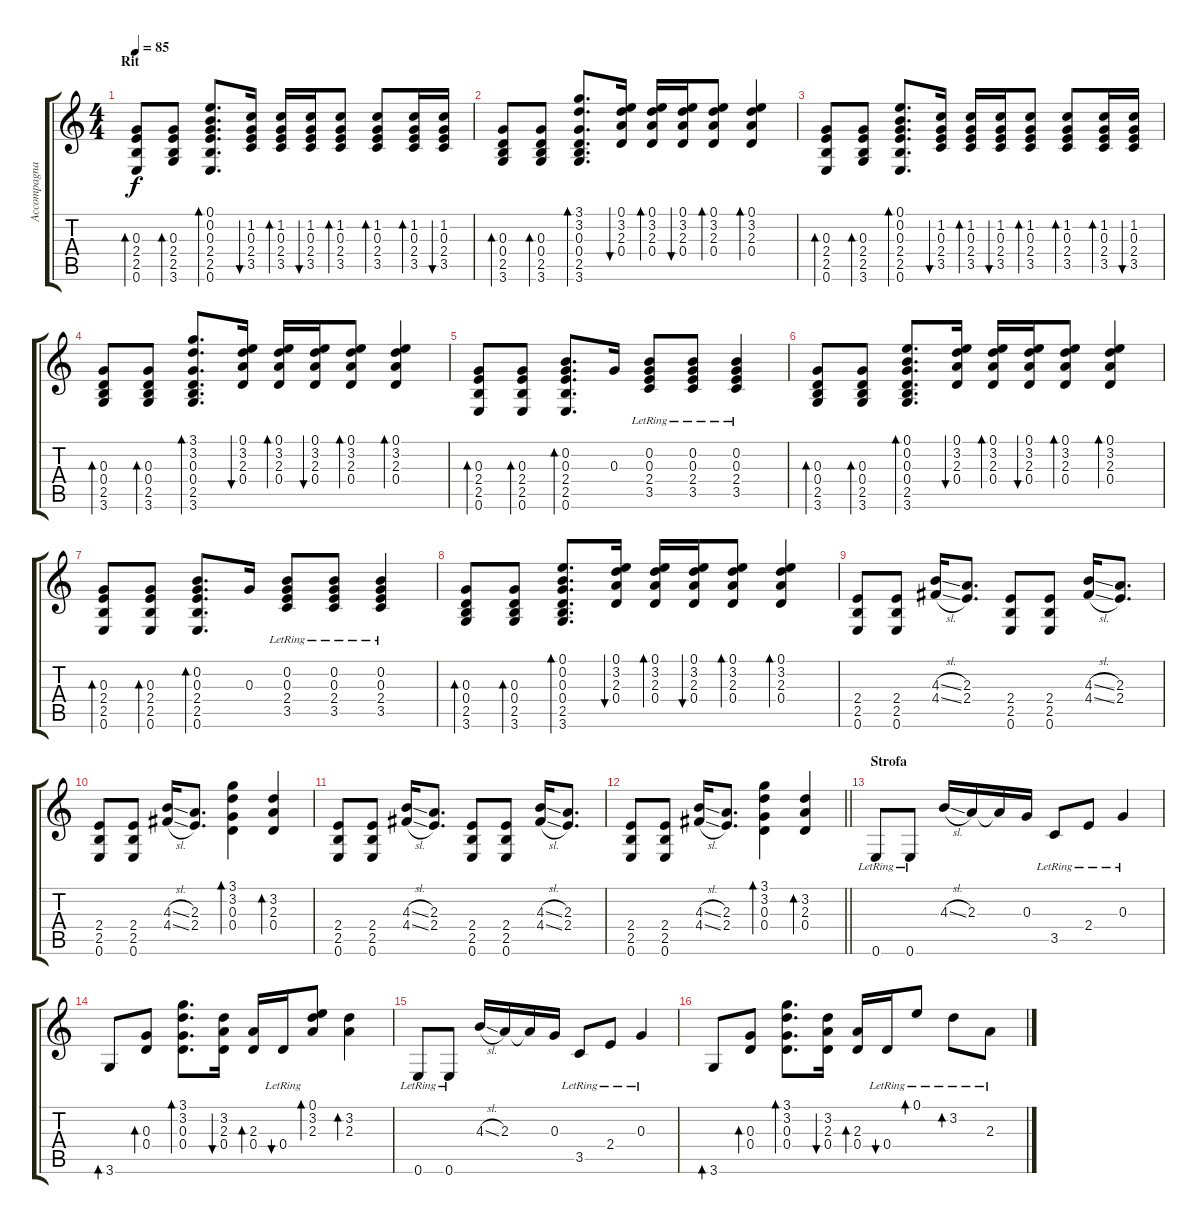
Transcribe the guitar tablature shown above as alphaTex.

\track ("Accompagnamento" "Accompagna") {instrument electricguitarclean}
\staff {score tabs}
\tuning (E4 B3 G3 D3 A2 E2) {hide}
\ts (4 4)
\section ("" "Rit")
\tempo 85
\clef g2
\ks c
(0.3 2.4 2.5 0.6).8{bd 60 dy f} (0.3 2.4 2.5 3.6).8{bd 60} (0.1 0.2 0.3 2.4 2.5 0.6).8{d bd 60} (1.2 0.3 2.4 3.5).16{bu 60} (1.2 0.3 2.4 3.5).16{bd 60} (1.2 0.3 2.4 3.5).16{bu 60} (1.2 0.3 2.4 3.5).8{bd 60} (1.2 0.3 2.4 3.5).8{bd 60} (1.2 0.3 2.4 3.5).16{bd 60} (1.2 0.3 2.4 3.5).16{bu 60} |
(0.3 0.4 2.5 3.6).8{bd 60} (0.3 0.4 2.5 3.6).8{bd 60} (3.1 3.2 0.3 0.4 2.5 3.6).8{d bd 60} (0.1 3.2 2.3 0.4).16{bu 60} (0.1 3.2 2.3 0.4).16{bd 60} (0.1 3.2 2.3 0.4).16{bu 60} (0.1 3.2 2.3 0.4).8{bd 60} (0.1 3.2 2.3 0.4).4{bd 60} |
(0.3 2.4 2.5 0.6).8{bd 60} (0.3 2.4 2.5 3.6).8{bd 60} (0.1 0.2 0.3 2.4 2.5 0.6).8{d bd 60} (1.2 0.3 2.4 3.5).16{bu 60} (1.2 0.3 2.4 3.5).16{bd 60} (1.2 0.3 2.4 3.5).16{bu 60} (1.2 0.3 2.4 3.5).8{bd 60} (1.2 0.3 2.4 3.5).8{bd 60} (1.2 0.3 2.4 3.5).16{bd 60} (1.2 0.3 2.4 3.5).16{bu 60} |
(0.3 0.4 2.5 3.6).8{bd 60} (0.3 0.4 2.5 3.6).8{bd 60} (3.1 3.2 0.3 0.4 2.5 3.6).8{d bd 60} (0.1 3.2 2.3 0.4).16{bu 60} (0.1 3.2 2.3 0.4).16{bd 60} (0.1 3.2 2.3 0.4).16{bu 60} (0.1 3.2 2.3 0.4).8{bd 60} (0.1 3.2 2.3 0.4).4{bd 60} |
(0.3 2.4 2.5 0.6).8{bd 60} (0.3 2.4 2.5 0.6).8{bd 60} (0.2 0.3 2.4 2.5 0.6).8{d bd 60} 0.3.16 (0.2 0.3 2.4 3.5{lr}).8 (0.2 0.3 2.4{lr} 3.5).8 (0.2 0.3{lr} 2.4 3.5).4 |
(0.3 0.4 2.5 3.6).8{bd 60} (0.3 0.4 2.5 3.6).8{bd 60} (0.1 0.2 0.3 0.4 2.5 3.6).8{d bd 60} (0.1 3.2 2.3 0.4).16{bu 60} (0.1 3.2 2.3 0.4).16{bd 60} (0.1 3.2 2.3 0.4).16{bu 60} (0.1 3.2 2.3 0.4).8{bd 60} (0.1 3.2 2.3 0.4).4{bd 60} |
(0.3 2.4 2.5 0.6).8{bd 60} (0.3 2.4 2.5 0.6).8{bd 60} (0.2 0.3 2.4 2.5 0.6).8{d bd 60} 0.3.16 (0.2 0.3 2.4 3.5{lr}).8 (0.2 0.3 2.4{lr} 3.5).8 (0.2 0.3{lr} 2.4 3.5).4 |
(0.3 0.4 2.5 3.6).8{bd 60} (0.3 0.4 2.5 3.6).8{bd 60} (0.1 0.2 0.3 0.4 2.5 3.6).8{d bd 60} (0.1 3.2 2.3 0.4).16{bu 60} (0.1 3.2 2.3 0.4).16{bd 60} (0.1 3.2 2.3 0.4).16{bu 60} (0.1 3.2 2.3 0.4).8{bd 60} (0.1 3.2 2.3 0.4).4{bd 60} |
(2.4 2.5 0.6).8 (2.4 2.5 0.6).8 (4.3{sl} 4.4{sl}).16 (2.3 2.4).8{d} (2.4 2.5 0.6).8 (2.4 2.5 0.6).8 (4.3{sl} 4.4{sl}).16 (2.3 2.4).8{d} |
(2.4 2.5 0.6).8 (2.4 2.5 0.6).8 (4.3{sl} 4.4{sl}).16 (2.3 2.4).8{d} (3.1 3.2 0.3 0.4).4{bd 30} (3.2 2.3 0.4).4{bd 30} |
(2.4 2.5 0.6).8 (2.4 2.5 0.6).8 (4.3{sl} 4.4{sl}).16 (2.3 2.4).8{d} (2.4 2.5 0.6).8 (2.4 2.5 0.6).8 (4.3{sl} 4.4{sl}).16 (2.3 2.4).8{d} |
\barLineRight lightlight
(2.4 2.5 0.6).8 (2.4 2.5 0.6).8 (4.3{sl} 4.4{sl}).16 (2.3 2.4).8{d} (3.1 3.2 0.3 0.4).4{bd 30} (3.2 2.3 0.4).4{bd 30} |
\section ("" "Strofa")
0.6{lr}.8 0.6{lr}.8 4.3{sl}.16 2.3.16 2.3{t}.16 0.3.16 3.5{lr}.8 2.4{lr}.8 0.3{lr}.4 |
3.6.8{bd 60} (0.3 0.4).8{bd 60} (3.1 3.2 0.3 0.4).8{d bd 60} (3.2 2.3 0.4).16{bu 60} (2.3 0.4).16{bd 60} 0.4{lr}.16{bu 60} (0.1 3.2 2.3).8{bd 60} (3.2 2.3).4{bd 60} |
0.6{lr}.8 0.6{lr}.8 4.3{sl}.16 2.3.16 2.3{t}.16 0.3.16 3.5{lr}.8 2.4{lr}.8 0.3{lr}.4 |
3.6.8{bd 60} (0.3 0.4).8{bd 60} (3.1 3.2 0.3 0.4).8{d bd 60} (3.2 2.3 0.4).16{bu 60} (2.3 0.4).16{bd 60} 0.4{lr}.16{bu 60} 0.1{lr}.8{bd 60} 3.2{lr}.8{bd 60} 2.3{lr}.8
